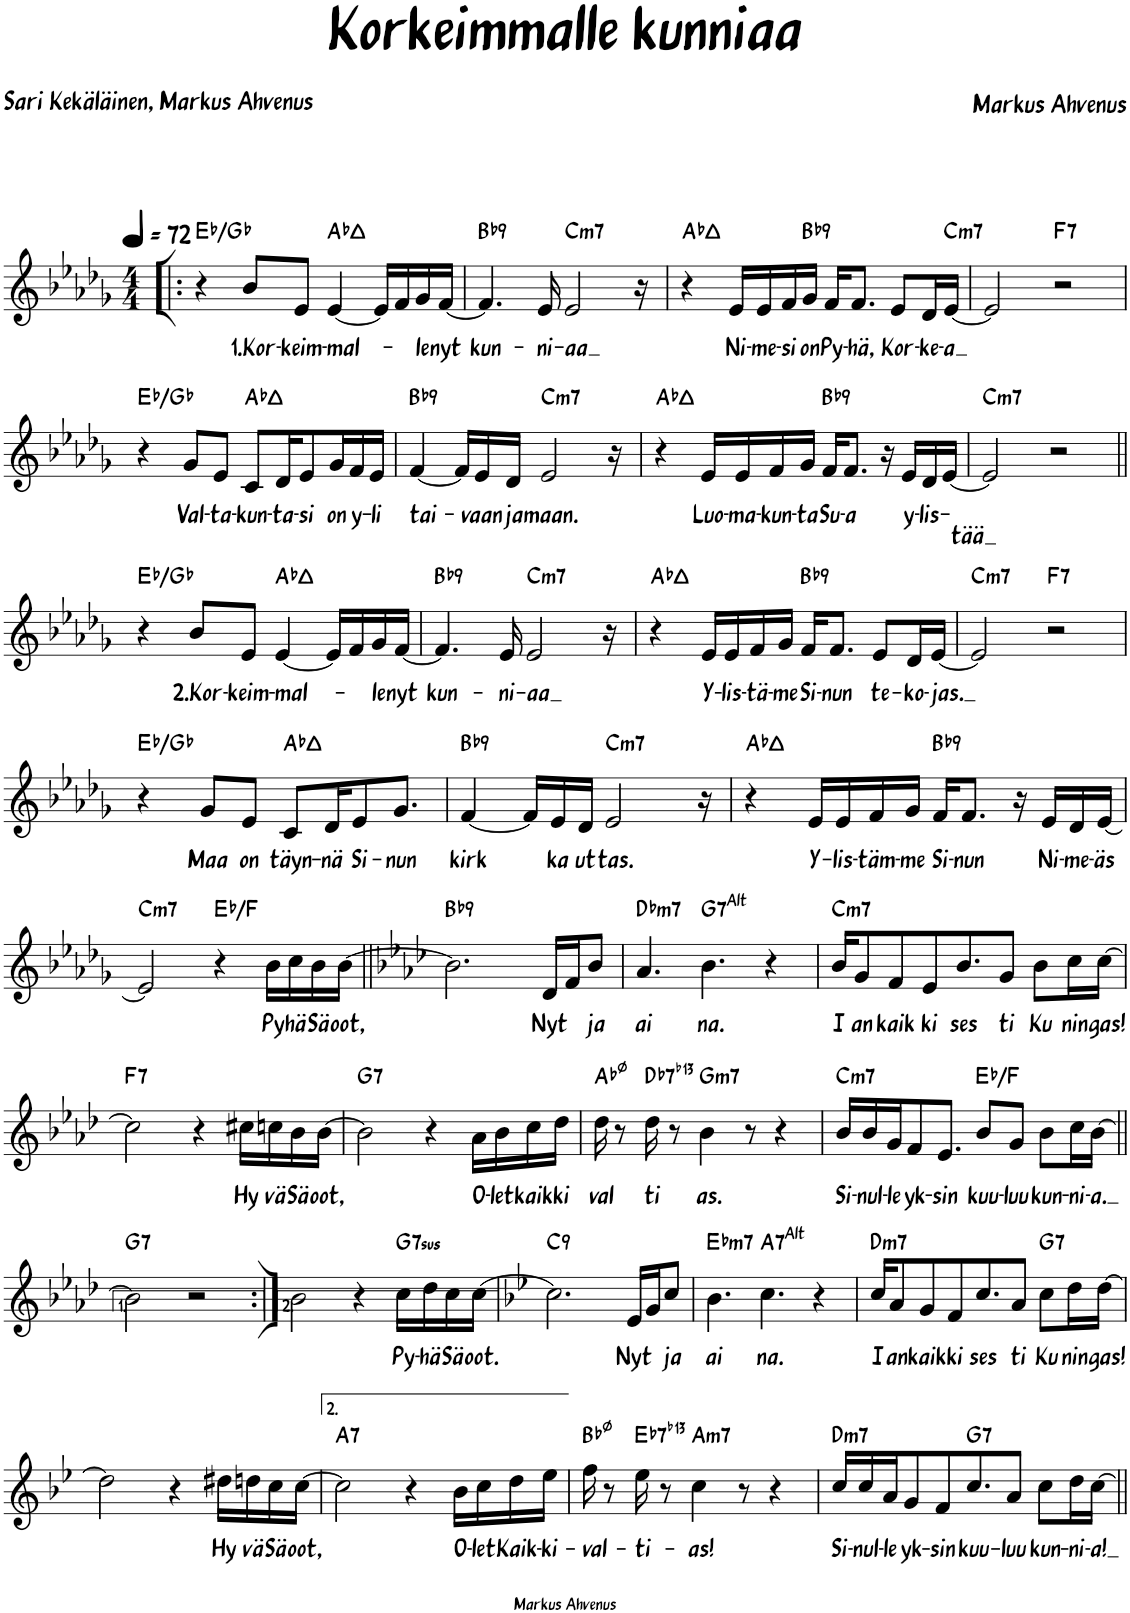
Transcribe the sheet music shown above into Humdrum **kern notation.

**kern	**text	**harte
*part1	*part1	*part1
*staff1	*staff1	*
*I"Piano	*	*
*I'Pno.	*	*
*clefG2	*	*
*k[b-e-a-d-g-]	*	*
*M4/4	*	*
*MM72	*	*
=1!|:	=1!|:	=1!|:
4r	.	Eb:maj/b3
!	!LO:LY:b	!
8b-/L	1.Kor-	.
!	!LO:LY:b	!
8e-/J	-keim-	.
!	!LO:LY:b	!
[4e-/	-mal-	Ab:maj
16e-/LL]	.	.
16f/	.	.
!	!LO:LY:b	!
16g-/	-le	.
!	!LO:LY:b	!
[16f/JJ	nyt	.
=2	=2	=2
!	!LO:LY:b	!LO:H:kt=9
4.f/]	kun-	Bb:9
!	!LO:LY:b	!
16e-/	-ni-	.
!	!LO:LY:b	!LO:H:kt=m7
2e-/	-aa	C:min7
16r	.	.
=3	=3	=3
4r	.	Ab:maj
!	!LO:LY:b	!
16e-/LL	Ni-	.
!	!LO:LY:b	!
16e-/	-me-	.
!	!LO:LY:b	!
16f/	-si	.
!	!LO:LY:b	!LO:H:kt=9
16g-/JJ	on	Bb:9
!	!LO:LY:b	!
16f/KL	Py-	.
!	!LO:LY:b	!
8.f/J	-hä,	.
!	!LO:LY:b	!
8e-/L	Kor-	.
!	!LO:LY:b	!
16d-/L	-ke-	.
!	!LO:LY:b	!LO:H:kt=m7
[16e-/JJ	-a	C:min7
=4	=4	=4
2e-/]	.	.
!	!	!LO:H:kt=7
2r	.	F:7
!!LO:LB:g=z
=5	=5	=5
4r	.	Eb:maj/b3
!	!LO:LY:b	!
8g-/L	Val-	.
!	!LO:LY:b	!
8e-/J	-ta-	.
!	!LO:LY:b	!
8c/L	-kun-	Ab:maj
!	!LO:LY:b	!
16d-/K	-ta-	.
!	!LO:LY:b	!
8e-/	-si	.
!	!LO:LY:b	!
16g-/L	on	.
!	!LO:LY:b	!
16f/	y-	.
!	!LO:LY:b	!
16e-/JJ	-li	.
=6	=6	=6
!	!LO:LY:b	!LO:H:kt=9
[4f/	tai-	Bb:9
16f/LL]	.	.
!	!LO:LY:b	!
16e-/	-vaan	.
!	!LO:LY:b	!
16d-/JJ	ja	.
!	!LO:LY:b	!LO:H:kt=m7
2e-/	maan.	C:min7
16r	.	.
=7	=7	=7
4r	.	Ab:maj
!	!LO:LY:b	!
16e-/LL	Luo-	.
!	!LO:LY:b	!
16e-/	-ma-	.
!	!LO:LY:b	!
16f/	-kun-	.
!	!LO:LY:b	!
16g-/JJ	-ta	.
!	!LO:LY:b	!LO:H:kt=9
16f/KL	Su-	Bb:9
!	!LO:LY:b	!
8.f/J	-a	.
16r	.	.
!	!LO:LY:b	!
16e-/LL	y-	.
!	!LO:LY:b	!
16d-/	-lis-	.
!	!LO:LY:b	!
[16e-/JJ	-tää	.
=8	=8	=8
!	!	!LO:H:kt=m7
2e-/]	.	C:min7
2r	.	.
!!LO:LB:g=z
=9||	=9||	=9||
4r	.	Eb:maj/b3
!	!LO:LY:b	!
8b-/L	2.Kor-	.
!	!LO:LY:b	!
8e-/J	-keim-	.
!	!LO:LY:b	!
[4e-/	-mal-	Ab:maj
16e-/LL]	.	.
16f/	.	.
!	!LO:LY:b	!
16g-/	-le	.
!	!LO:LY:b	!
[16f/JJ	nyt	.
=10	=10	=10
!	!LO:LY:b	!LO:H:kt=9
4.f/]	kun-	Bb:9
!	!LO:LY:b	!
16e-/	-ni-	.
!	!LO:LY:b	!LO:H:kt=m7
2e-/	-aa	C:min7
16r	.	.
=11	=11	=11
4r	.	Ab:maj
!	!LO:LY:b	!
16e-/LL	Y-	.
!	!LO:LY:b	!
16e-/	-lis-	.
!	!LO:LY:b	!
16f/	-tä-	.
!	!LO:LY:b	!
16g-/JJ	-me	.
!	!LO:LY:b	!LO:H:kt=9
16f/KL	Si-	Bb:9
!	!LO:LY:b	!
8.f/J	-nun	.
!	!LO:LY:b	!
8e-/L	te-	.
!	!LO:LY:b	!
16d-/L	-ko-	.
!	!LO:LY:b	!
[16e-/JJ	-jas.	.
=12	=12	=12
!	!	!LO:H:kt=m7
2e-/]	.	C:min7
!	!	!LO:H:kt=7
2r	.	F:7
!!LO:LB:g=z
=13	=13	=13
4r	.	Eb:maj/b3
!	!LO:LY:b	!
8g-/L	Maa	.
!	!LO:LY:b	!
8e-/J	on	.
!	!LO:LY:b	!
8c/L	täyn-	Ab:maj
!	!LO:LY:b	!
16d-/K	-nä	.
!	!LO:LY:b	!
8e-/	Si-	.
!	!LO:LY:b	!
8.g-/J	-nun	.
=14	=14	=14
!	!LO:LY:b	!LO:H:kt=9
[4f/	kirk	Bb:9
16f/LL]	.	.
!	!LO:LY:b	!
16e-/	ka	.
!	!LO:LY:b	!
16d-/JJ	ut	.
!	!LO:LY:b	!LO:H:kt=m7
2e-/	tas.	C:min7
16r	.	.
=15	=15	=15
4r	.	Ab:maj
!	!LO:LY:b	!
16e-/LL	Y-	.
!	!LO:LY:b	!
16e-/	-lis-	.
!	!LO:LY:b	!
16f/	-täm-	.
!	!LO:LY:b	!
16g-/JJ	-me	.
!	!LO:LY:b	!LO:H:kt=9
16f/KL	Si-	Bb:9
!	!LO:LY:b	!
8.f/J	-nun	.
16r	.	.
!	!LO:LY:b	!
16e-/LL	Ni-	.
!	!LO:LY:b	!
16d-/	-me-	.
!	!LO:LY:b	!
[16e-/JJ	-äs	.
!!LO:LB:g=z
=16	=16	=16
!	!	!LO:H:kt=m7
2e-/]	.	C:min7
4r	.	Eb:maj/2
!	!LO:LY:b	!
16b-\LL	Py	.
!	!LO:LY:b	!
16cc\	hä	.
!	!LO:LY:b	!
16b-\	Sä	.
!	!LO:LY:b	!
[16b-\JJ	oot,	.
=17||	=17||	=17||
*k[b-e-a-d-]	*	*
!	!	!LO:H:kt=9
2.b-\]	.	Bb:9
!	!LO:LY:b	!
16d-/LL	Nyt	.
16f/J	.	.
!	!LO:LY:b	!
8b-/J	ja	.
=18	=18	=18
!	!LO:LY:b	!LO:H:kt=m7
4.a-/	ai	Db:min7
!	!LO:LY:b	!LO:H:kt=7
4.b-\	na.	G:(3,b5,#5,b7,b9,#9)
4r	.	.
=19	=19	=19
!	!LO:LY:b	!LO:H:kt=m7
16b-/KL	I	C:min7
!	!LO:LY:b	!
8g/	an	.
!	!LO:LY:b	!
8f/	kaik	.
!	!LO:LY:b	!
8e-/	ki	.
!	!LO:LY:b	!
8.b-/	ses	.
!	!LO:LY:b	!
8g/J	ti	.
!	!LO:LY:b	!
8b-\L	Ku	.
!	!LO:LY:b	!
16cc\L	nin	.
!	!LO:LY:b	!
[16cc\JJ	gas!	.
!!LO:LB:g=z
=20	=20	=20
!	!	!LO:H:kt=7
2cc\]	.	F:7
4r	.	.
!	!LO:LY:b	!
16cc#X\LL	Hy	.
!	!LO:LY:b	!
16ccn\	vä	.
!	!LO:LY:b	!
16b-\	Sä	.
!	!LO:LY:b	!
[16b-\JJ	oot,	.
=21	=21	=21
!	!	!LO:H:kt=7
2b-\]	.	G:7
4r	.	.
!	!LO:LY:b	!
16a-\LL	O-	.
!	!LO:LY:b	!
16b-\	-let	.
!	!LO:LY:b	!
16cc\	kaik	.
!	!LO:LY:b	!
16dd-\JJ	ki	.
=22	=22	=22
!	!LO:LY:b	!
16dd-\	val	Ab:hdim7
8r	.	.
!	!LO:LY:b	!LO:H:kt=7
16dd-\	ti	Db:7(b13)
8r	.	.
!	!LO:LY:b	!LO:H:kt=m7
4b-\	as.	G:min7
8r	.	.
4r	.	.
=23	=23	=23
!	!LO:LY:b	!LO:H:kt=m7
16b-/LL	Si-	C:min7
!	!LO:LY:b	!
16b-/	-nul-	.
!	!LO:LY:b	!
16g/J	-le	.
!	!LO:LY:b	!
8f/	yk-	.
!	!LO:LY:b	!
8.e-/J	-sin	.
!	!LO:LY:b	!
8b-/L	kuu-	Eb:maj/2
!	!LO:LY:b	!
8g/J	-luu	.
!	!LO:LY:b	!
8b-\L	kun-	.
!	!LO:LY:b	!
16cc\L	-ni-	.
!	!LO:LY:b	!
[16b-\JJ	-a.	.
!!LO:LB:g=z
=24||	=24||	=24||
!	!	!LO:H:kt=7
2b-\]	.	G:7
2r	.	.
=25:|!	=25:|!	=25:|!
2b-\	.	.
4r	.	.
!	!LO:LY:b	!LO:H:kt=7sus
16cc\LL	Py-	G:sus4(7)
!	!LO:LY:b	!
16dd-\	-hä	.
!	!LO:LY:b	!
16cc\	Sä	.
!	!LO:LY:b	!
[16cc\JJ	oot.	.
=26	=26	=26
*k[b-e-]	*	*
!	!	!LO:H:kt=9
2.cc\]	.	C:9
!	!LO:LY:b	!
16e-/LL	Nyt	.
16g/J	.	.
!	!LO:LY:b	!
8cc/J	ja	.
=27	=27	=27
!	!LO:LY:b	!LO:H:kt=m7
4.b-\	ai	Eb:min7
!	!LO:LY:b	!LO:H:kt=7
4.cc\	na.	A:(3,b5,#5,b7,b9,#9)
4r	.	.
=28	=28	=28
!	!LO:LY:b	!LO:H:kt=m7
16cc/KL	I	D:min7
!	!LO:LY:b	!
8a/	an	.
!	!LO:LY:b	!
8g/	kaik	.
!	!LO:LY:b	!
8f/	ki	.
!	!LO:LY:b	!
8.cc/	ses	.
!	!LO:LY:b	!
8a/J	ti	.
!	!LO:LY:b	!LO:H:kt=7
8cc\L	Ku	G:7
!	!LO:LY:b	!
16dd\L	nin	.
!	!LO:LY:b	!
[16dd\JJ	gas!	.
!!LO:LB:g=z
=29	=29	=29
2dd\]	.	.
4r	.	.
!	!LO:LY:b	!
16dd#X\LL	Hy	.
!	!LO:LY:b	!
16ddn\	vä	.
!	!LO:LY:b	!
16cc\	Sä	.
!	!LO:LY:b	!
[16cc\JJ	oot,	.
=30	=30	=30
!	!	!LO:H:kt=7
2cc\]	.	A:7
4r	.	.
!	!LO:LY:b	!
16b-\LL	O-	.
!	!LO:LY:b	!
16cc\	-let	.
!	!LO:LY:b	!
16dd\	Kaik-	.
!	!LO:LY:b	!
16ee-\JJ	-ki-	.
=31	=31	=31
!	!LO:LY:b	!
16ff\	-val-	Bb:hdim7
8r	.	.
!	!LO:LY:b	!LO:H:kt=7
16ee-\	-ti-	Eb:7(b13)
8r	.	.
!	!LO:LY:b	!LO:H:kt=m7
4cc\	-as!	A:min7
8r	.	.
4r	.	.
=32	=32	=32
!	!LO:LY:b	!LO:H:kt=m7
16cc/LL	Si-	D:min7
!	!LO:LY:b	!
16cc/	-nul-	.
!	!LO:LY:b	!
16a/J	-le	.
!	!LO:LY:b	!
8g/	yk-	.
!	!LO:LY:b	!
8f/	-sin	.
!	!LO:LY:b	!LO:H:kt=7
8.cc/	kuu-	G:7
!	!LO:LY:b	!
8a/J	-luu	.
!	!LO:LY:b	!
8cc\L	kun-	.
!	!LO:LY:b	!
16dd\L	-ni-	.
!	!LO:LY:b	!
[16cc\JJ	-a!	.
=||	=||	=||
*-	*-	*-
